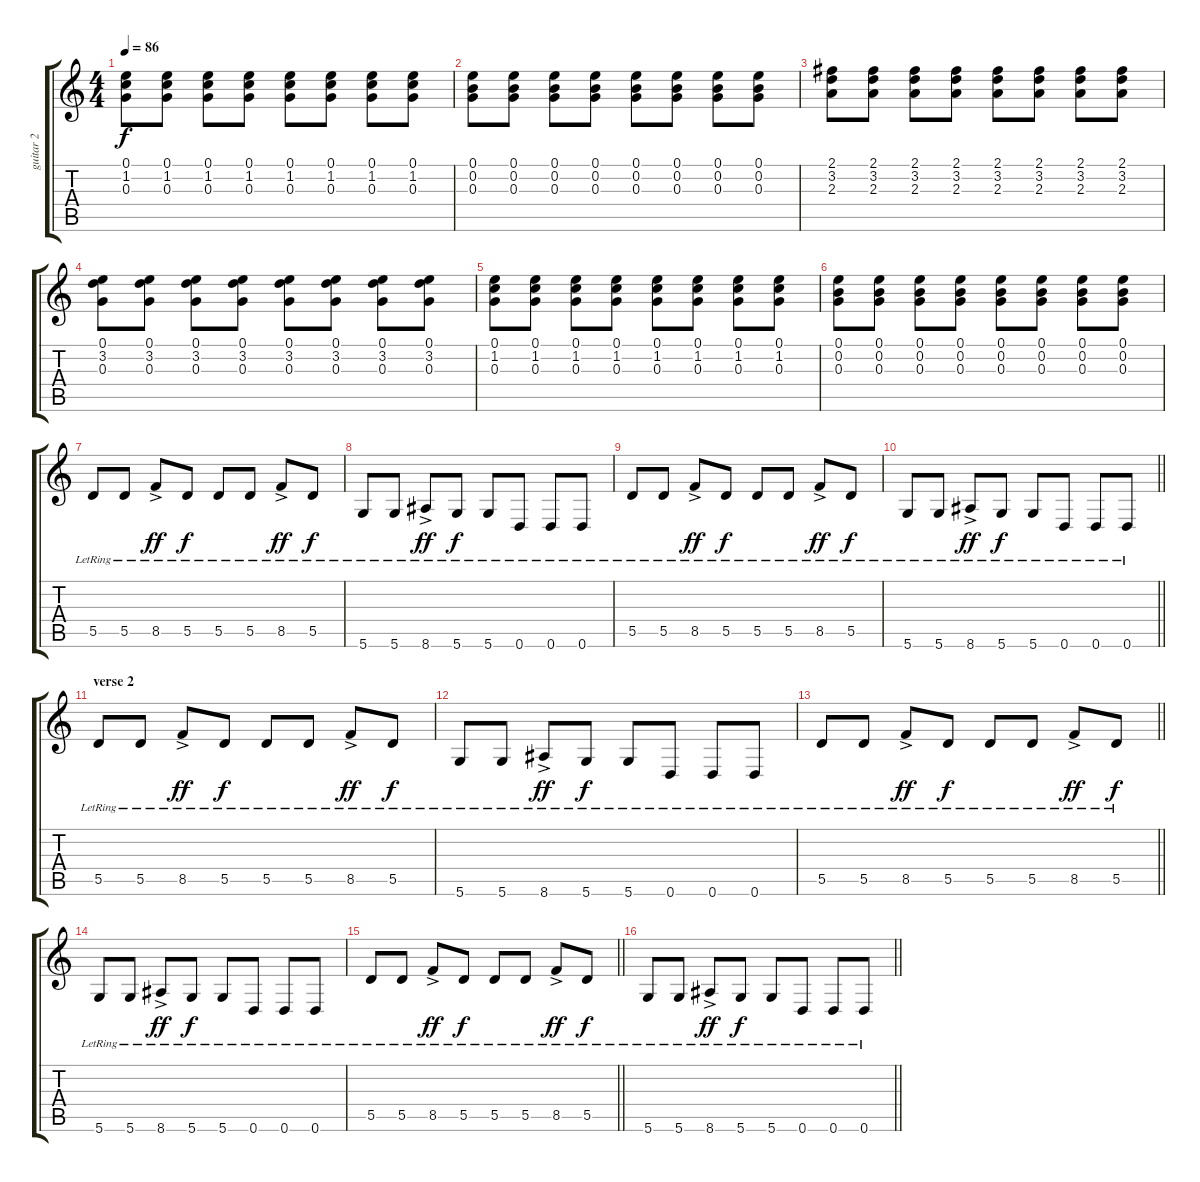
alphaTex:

\track ("guitar 2" "guitar 2") {instrument electricguitarjazz}
\staff {score tabs}
\tuning (E4 B3 G3 D3 A2 D2) {hide}
\ts (4 4)
\tempo 86
\clef g2
\ks c
(0.1 1.2 0.3).8{dy f} (0.1 1.2 0.3).8 (0.1 1.2 0.3).8 (0.1 1.2 0.3).8 (0.1 1.2 0.3).8 (0.1 1.2 0.3).8 (0.1 1.2 0.3).8 (0.1 1.2 0.3).8 |
(0.1 0.2 0.3).8 (0.1 0.2 0.3).8 (0.1 0.2 0.3).8 (0.1 0.2 0.3).8 (0.1 0.2 0.3).8 (0.1 0.2 0.3).8 (0.1 0.2 0.3).8 (0.1 0.2 0.3).8 |
(2.1 3.2 2.3).8 (2.1 3.2 2.3).8 (2.1 3.2 2.3).8 (2.1 3.2 2.3).8 (2.1 3.2 2.3).8 (2.1 3.2 2.3).8 (2.1 3.2 2.3).8 (2.1 3.2 2.3).8 |
(0.1 3.2 0.3).8 (0.1 3.2 0.3).8 (0.1 3.2 0.3).8 (0.1 3.2 0.3).8 (0.1 3.2 0.3).8 (0.1 3.2 0.3).8 (0.1 3.2 0.3).8 (0.1 3.2 0.3).8 |
(0.1 1.2 0.3).8 (0.1 1.2 0.3).8 (0.1 1.2 0.3).8 (0.1 1.2 0.3).8 (0.1 1.2 0.3).8 (0.1 1.2 0.3).8 (0.1 1.2 0.3).8 (0.1 1.2 0.3).8 |
(0.1 0.2 0.3).8 (0.1 0.2 0.3).8 (0.1 0.2 0.3).8 (0.1 0.2 0.3).8 (0.1 0.2 0.3).8 (0.1 0.2 0.3).8 (0.1 0.2 0.3).8 (0.1 0.2 0.3).8 |
5.5{lr}.8{volume 10 instrument electricguitarjazz} 5.5{lr}.8 8.5{ac lr}.8{dy ff} 5.5{lr}.8{dy f} 5.5{lr}.8 5.5{lr}.8 8.5{ac lr}.8{dy ff} 5.5{lr}.8{dy f} |
5.6{lr}.8 5.6{lr}.8 8.6{ac lr}.8{dy ff} 5.6{lr}.8{dy f} 5.6{lr}.8 0.6{lr}.8 0.6{lr}.8 0.6{lr}.8 |
5.5{lr}.8 5.5{lr}.8 8.5{ac lr}.8{dy ff} 5.5{lr}.8{dy f} 5.5{lr}.8 5.5{lr}.8 8.5{ac lr}.8{dy ff} 5.5{lr}.8{dy f} |
\barLineRight lightlight
5.6{lr}.8 5.6{lr}.8 8.6{ac lr}.8{dy ff} 5.6{lr}.8{dy f} 5.6{lr}.8 0.6{lr}.8 0.6{lr}.8 0.6{lr}.8 |
\section ("" "verse 2")
5.5{lr}.8 5.5{lr}.8 8.5{ac lr}.8{dy ff} 5.5{lr}.8{dy f} 5.5{lr}.8 5.5{lr}.8 8.5{ac lr}.8{dy ff} 5.5{lr}.8{dy f} |
5.6{lr}.8 5.6{lr}.8 8.6{ac lr}.8{dy ff} 5.6{lr}.8{dy f} 5.6{lr}.8 0.6{lr}.8 0.6{lr}.8 0.6{lr}.8 |
\barLineRight lightlight
5.5{lr}.8 5.5{lr}.8 8.5{ac lr}.8{dy ff} 5.5{lr}.8{dy f} 5.5{lr}.8 5.5{lr}.8 8.5{ac lr}.8{dy ff} 5.5{lr}.8{dy f} |
5.6{lr}.8 5.6{lr}.8 8.6{ac lr}.8{dy ff} 5.6{lr}.8{dy f} 5.6{lr}.8 0.6{lr}.8 0.6{lr}.8 0.6{lr}.8 |
\barLineRight lightlight
5.5{lr}.8 5.5{lr}.8 8.5{ac lr}.8{dy ff} 5.5{lr}.8{dy f} 5.5{lr}.8 5.5{lr}.8 8.5{ac lr}.8{dy ff} 5.5{lr}.8{dy f} |
\barLineRight lightlight
5.6{lr}.8 5.6{lr}.8 8.6{ac lr}.8{dy ff} 5.6{lr}.8{dy f} 5.6{lr}.8 0.6{lr}.8 0.6{lr}.8 0.6{lr}.8
